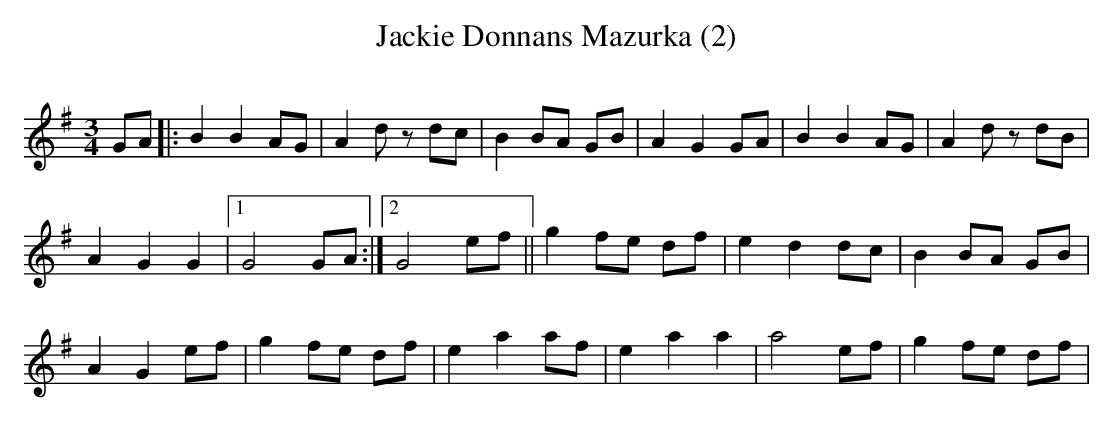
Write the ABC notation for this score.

X:1
T:Jackie Donnans Mazurka (2)
Q:300
M:3/4
K:G
GA |: B2 B2 AG | A2 dz dc | B2 BA GB | A2 G2 GA | B2 B2 AG | A2 dz dB |
A2 G2 G2 |1 G4 GA :|2 G4 ef || g2 fe df | e2 d2 dc | B2 BA GB |
A2 G2 ef | g2 fe df | e2 a2 af | e2 a2 a2 | a4 ef | g2 fe df |
